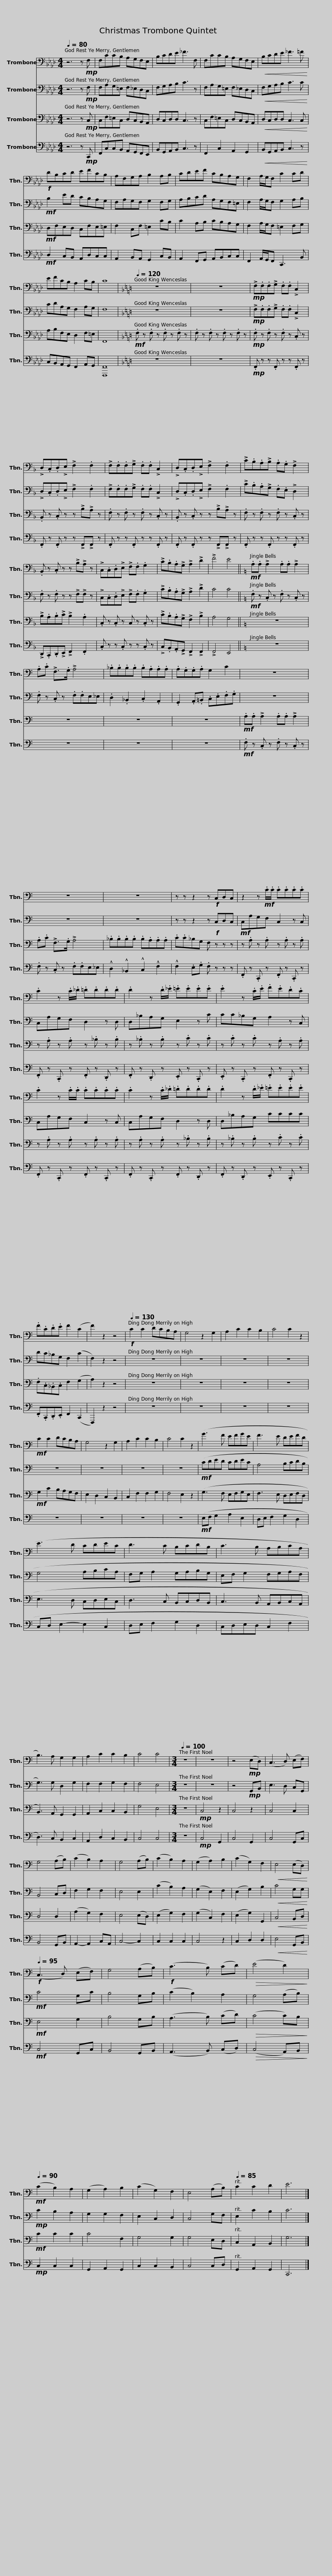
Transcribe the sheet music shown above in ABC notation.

X:1
%%score 1 2 3 4
L:1/8
Q:1/4=80
M:4/4
I:linebreak $
K:Ab
V:1 bass
V:2 bass
V:3 bass
V:4 bass
V:1
 z6 z!mp! F, | F,CCB, A,G,F,E, | B,CDE _F3 F, | F,CCB, A,G,F,E, |$!<(! B,CDE _F3 =F!<)! | %5
!f! DB,CD EFCB, | A,F,G,A, B,2 A,B, | CDEF CB,A,G, |$ F,2 A,/G,/F, C2 CD | EFCB, A,2 CB, | %10
 C8 |[K:F][Q:1/4=120] z8 | z8 |$!mp! !>!F,.F,.F,!>!G, .F,.F, !>!C,2 | !>!D,.C,.D,!>!E, !>!F,2 .F,2 | %15
 !>!F,.F,.F,!>!G, .F,.F, !>!C,2 | !>!D,.C,.D,!>!E, !>!F,2 .F,2 |$ !>!C.B,.A,!>!B, .A,.G, !>!F,2 | .B,, z .C, z z !>!B,!>!A, z | !>!C,.C,.D,!>!E, !>!F,.F, .G,2 | %20
 !>!C.B,.A,!>!G, !>!A,2 !>!D2 | !>!F4 E4 ||$[K:C]!mf! .A,.A, !>!A,2 .A,.A, !>!A,2 | .A,.C !>!F,>.G, !>!A,4 | ._B,.B,.B,.B, .B,.A,.A,.A, | %25
 .A,.G,.G,.A, G,2 C2 | z8 |$ z8 | z8 | z z z2 z!f! C,D,C, | %30
 z2 z!mf! .C/.C/ .C.C.C.C |$ .C2 z .C/._D/ .=D.D.D.D | .D2 z .D/._E/ .=E.E.E.E | .E2 z .C/.E/ .F.E.D.C |$ .C2 z .C/.C/ .C.C.C.C | %35
 .C2 z .C/._D/ .=D.D.D.D | .D2 z .D/._E/ .=E.E.E.E |$ .F.C.D.E F2 (C2 | F2) z2 z4 |[Q:1/4=130]!f! C2 C2 DCB,A, | %40
 G,4 z2 G,2 | A,2 C2 C2 B,2 | C4 C2 z2 |!mf! C2 C2 DCB,A, | G,4 z2 G,2 |$ %45
 A,2 C2 C2 B,2 | C4 C2 z2 | (G3 F EFGE | F3 E DEFD | E3 D CDEC |$ %50
 D3 C B,CDB, | C3 B, A,B,CA, | B,3) A, G,2 G,2 | A,2 C2 C2 B,2 | C4 C4 | %55
[M:3/4][Q:1/4=100] z6 | z6 | z4!mp! (E,D,) | (C,3 D,) (E,F,) |$ G,4 (A,B,) | %60
 (C2 B,2) A,2 | G,4 (A,B,) | (C2 B,2) A,2 | (G,2 A,2) B,2 | (C2 G,2) F,2 | %65
!<(! E,4 (E,D,)!<)! |[Q:1/4=95]!f! (C,3 D,) (E,F,) | G,4 (A,B,) |!f! (C3 B,) (CD) |!>(! (E4 D2)!>)! |$ %70
[Q:1/4=90]!mf! (C2 B,2) A,2 | (G,2 A,2) B,2 | (C2 G,2) F,2 | E,4 (A,B,) |[Q:1/4=85] C2 C2 D2 | %75
 E6 |] %76
V:2
 z6 z!mp! F, | F,A,G,=E, F,_E,D,C, | F,G,A,B, C3 z | F,A,G,=E, F,_E,D,C, |$!<(! F,G,A,B, C3 C!<)! | %5
!mf! B,2 ED CB,A,G, | F,A,G,F, G,2 F,G, | A,B,CD A,G,F,=E, |$ F,2 A,/G,/F, G,2 A,B, | CDA,G, F,2 A,G, | %10
 F,8 |[K:F] z8 | z8 |$!mp! !>!F,.F,.F,!>!G, .F,.F, !>!C,2 | !>!D,.C,.D,!>!E, !>!F,2 .F,2 | %15
 !>!F,.F,.F,!>!G, .F,.F, !>!C,2 | !>!D,.C,.D,!>!E, !>!F,2 .F,2 |$ !>!C.B,.A,!>!G, .F,.E, !>!D,2 | .F, z .F, z z !>!F,!>!F, z | !>!C,.C,.D,!>!E, !>!F,.F, .G,2 | %20
 !>!C.B,.A,!>!G, !>!A,2 !>!D2 | C4 C4 ||$[K:C]!mf! .F, z .C, z .F, z .C, z | .F, z .C, z .F,.F,E,_E, | .D,2 ._B,,2 .C,2 .A,,2 | %25
 .G,,2 .A,,.=B,, .C,.E,.F,.G, | z8 |$ z8 | z8 | z z z2 z!f! C,D,C, | %30
!mf! C,A,G,F, C,2 z C, |$ C,A,G,F, D,2 z D, | D,_B,A,G, E,2 z C | CC_B,G, A,2 z C, |$ C,A,G,F, C,2 z C, | %35
 C,A,G,F, D,2 z D, | D,_B,A,G, CCCC |$ DC_B,G, F,2 (C2 | F,2) z2 z4 | z8 | %40
 z8 | z8 | z8 | z8 | z8 |$ %45
 z8 | z8 |!mf! (CDED CDEC | A,4 B,CDB, | G,4 A,B,CA, |$ %50
 F,G, A,2 G,A,B,G, | E,F, G,2 F,G,A,F, | G,3) G, D,2 G,2 | F,2 F,2 G,2 F,2 | F,4 E,4 | %55
[M:3/4] z6 | z6 | z4!mp! G,,B,, | E,3 D, C,G,, |$ B,,4 C,D, | %60
 F,2 G,2 F,2 | E,4 E,2 | (C2 B,2) A,2 | (G,2 E,2) F,2 | (E,2 G,2) B,2 | %65
!<(! C4 G,G,!<)! |!mf! C4 G,C | B,4 G,B, | (C2 B,2) A,2 | G,4 (A,B,) |$ %70
!mp! C2 B,2 A,2 | G,2 G,2 F,2 | E,2 C,2 D,2 | C,4 G,F, | E,2 C2 B,2 | %75
 C6 |] %76
V:3
 z6 z!mp! C, | C,F,=E,C, D,C,B,,A,, | D,C,D,D, C,3 z | C,F,=E,C, D,C,B,,A,, |$!<(! D,C,D,D, C,3 C,!<)! | %5
!mf! D,F,E,D, C,F,E,=E, | F,2 C,F, =E,2 CB, | C2 A,B, CB,A,G, |$ F,2 A,/G,/F, =E,2 F,G, | A,B,F,E, D,2 F,=E, | %10
 F,,8 |[K:F]!mf! .F, z .F, z .F, z .F, z | .F, z .F, z .F, z .F, z |$!mp! .F, z .F, z .F, z .C, z | .B,, z .C, z z !>!B,!>!A, z | %15
 .F, z .F, z .F, z .C, z | .B,, z .C, z z !>!B,!>!A, z |$ .F, z .F, z .F, z .C, z | !>!B,.A,.B,!>!C !>!B,2 .A,2 | .C, z .C, z C, z .C, z | %20
 !>!C.B,.A,!>!G, !>!F,2 !>!B,2 | A,4 G,4 ||$[K:C] z8 | z8 | z8 | %25
 z8 |!mf! .A,.A, !>!A,2 .A,.A, !>!A,2 |$ .A,.C !>!F,>.G, !>!A,4 | ._B,.B,.B,.B, .B,.A,.A,.A, | .C.C_B,G, F, z z z | %30
 z .A, z .A, z .A, z .A, |$ z .A, z .A, z ._B, z .B, | z ._B, z .B, z .C z .C | z .C z .C z .A, z .A, |$ z .A, z .A, z .A, z .A, | %35
 z .A, z .A, z ._B, z .B, | z ._B, z .B, z .C z .C |$ .F,.C,._B,,.C, F,2 (G,2 | A,2) z2 z4 | z8 | %40
 z8 | z8 | z8 |!mf! G,2 C2 B,A,G,F, | E,2 D,2 C,2 B,,2 |$ %45
 C,2 F,2 F,2 G,2 | F,4 E,2 z2 | (G,3 F, E,F,G,E, | F,3 E, D,E,F,D, | E,3 D, C,D,E,C, |$ %50
 D,3 C, B,,C,D,B,, | C,3 B,, A,,B,,C,A,, | B,,3) A,, G,,2 G,,2 | A,,2 C,2 C,2 B,,2 | G,4 E,4 | %55
[M:3/4] z6 |!mp! C,4 z2 | C,4 z2 | C,4 C,2 |$ D,4 D,2 | %60
 (A,2 G,2) F,2 | E,4 (E,D,) | (E,2 G,2) F,2 | (G,2 C,2) F,2 | (E,2 G,2) G,,2 | %65
!<(! C,4 B,,D,!<)! |!mf! E,4 G,2 | B,4 G,B, | (A,3 B,) (CD) |!>(! (C4 C)B,!>)! |$ %70
!mf! C2 C2 C2 | C4 F,2 | G,4 G,2 | G,4 E,D, | C,2 A,,2 B,,2 | %75
 G,6 |] %76
V:4
 z6 z!mp! C,, | F,,C,C,B,, A,,G,,F,,E,, | B,,G,,A,,B,, C,3 z | F,,2 C,2 A,,2 G,,2 |$!<(! B,,G,,A,,B,, C,3 z!<)! | %5
!mf! D,2 C,B,, A,,D,C,C, | A,,2 B,,A,, G,,2 C,B,, | A,,2 F,,G,, A,,B,,C,C, |$ F,,2 A,,/G,,/F,, C,,3 B,, | C,B,,A,,G,, F,,2 A,,G,, | %10
 [F,,,F,,]8 |[K:F] z8 | z8 |$!mp! .F,, z z .F,, z z .F,, z | .F,, z .F,, z z !>!F,,!>!F,, z | %15
 .F,, z z .F,, z z .F,, z | .F,, z .F,, z z !>!F,,!>!F,, z |$ .F,, z z .F,, z z .F,, z | !>!D,,.C,,.D,,!>!E,, !>!F,,2 .F,,2 | .C, z z .C, z z .C, z | %20
 !>!C,.B,,.A,,!>!G,, !>!F,,2 !>!F,,2 | !>!F,,4 E,,4 ||$[K:C] z8 | z8 | z8 | %25
 z8 |!mf! .F, z .C, z .F, z .C, z |$ .F, z .C, z .F,.F,E,_E, | !^!D,2 !^!_B,,2 !^!C,2 !^!F,2 | !^!F,2 .E,.G, .F, z z z | %30
 .F,, z .C,, z .F,, z .C,, z |$ .F,, z .C,, z .F,, z .D,, z | .F,, z .D,, z .E,, z .C,, z | .E,, z .C,, z .F,, z .C,, z |$ .F,, z .C,, z .F,, z .C,, z | %35
 .F,, z .C,, z .F,, z .D,, z | .F,, z .D,, z .E,, z .C,, z |$ .F,,.C,,.D,,.E,, F,,2 (C,,2 | F,,,2) z2 z4 | z8 | %40
 z8 | z8 | z8 | z8 | z8 |$ %45
 z8 | z8 |!mf! (E,F, G,2 A,2 E,2 | D,E, F,2 G,2 D,2 | C,D, E,2- E,2 C,2 |$ %50
 D,E, F,2 G,2 D,2 | C,D,E,D, C,2 F,2 | D,3) C, B,,2 C,2 | A,,2 D,2 C,2 B,,2 | C,4 C,4 | %55
[M:3/4] z6 |!mp! C,4 G,,2 | C,4 G,,2 | C,4 G,,C, |$ B,,4 G,,B,, | %60
 A,,2- A,,2 C,A,, | C,4- C,2 | C,2 C,2 C,2 | C,4 z2 | C,2 D,2 D,2 | %65
!<(! E,4 G,,B,,!<)! |!mf! C,4 G,,C, | B,,4 G,,B,, | (A,,3 B,,) (C,D,) |!>(! (C,4 A,,)B,,!>)! |$ %70
!mp! C,2 C,2 C,2 | G,,2 A,,2 G,,2 | C,2 C,2 B,,2 | C,4 C,D, | G,,2 A,,2 G,,2 | %75
 C,,6 |] %76
